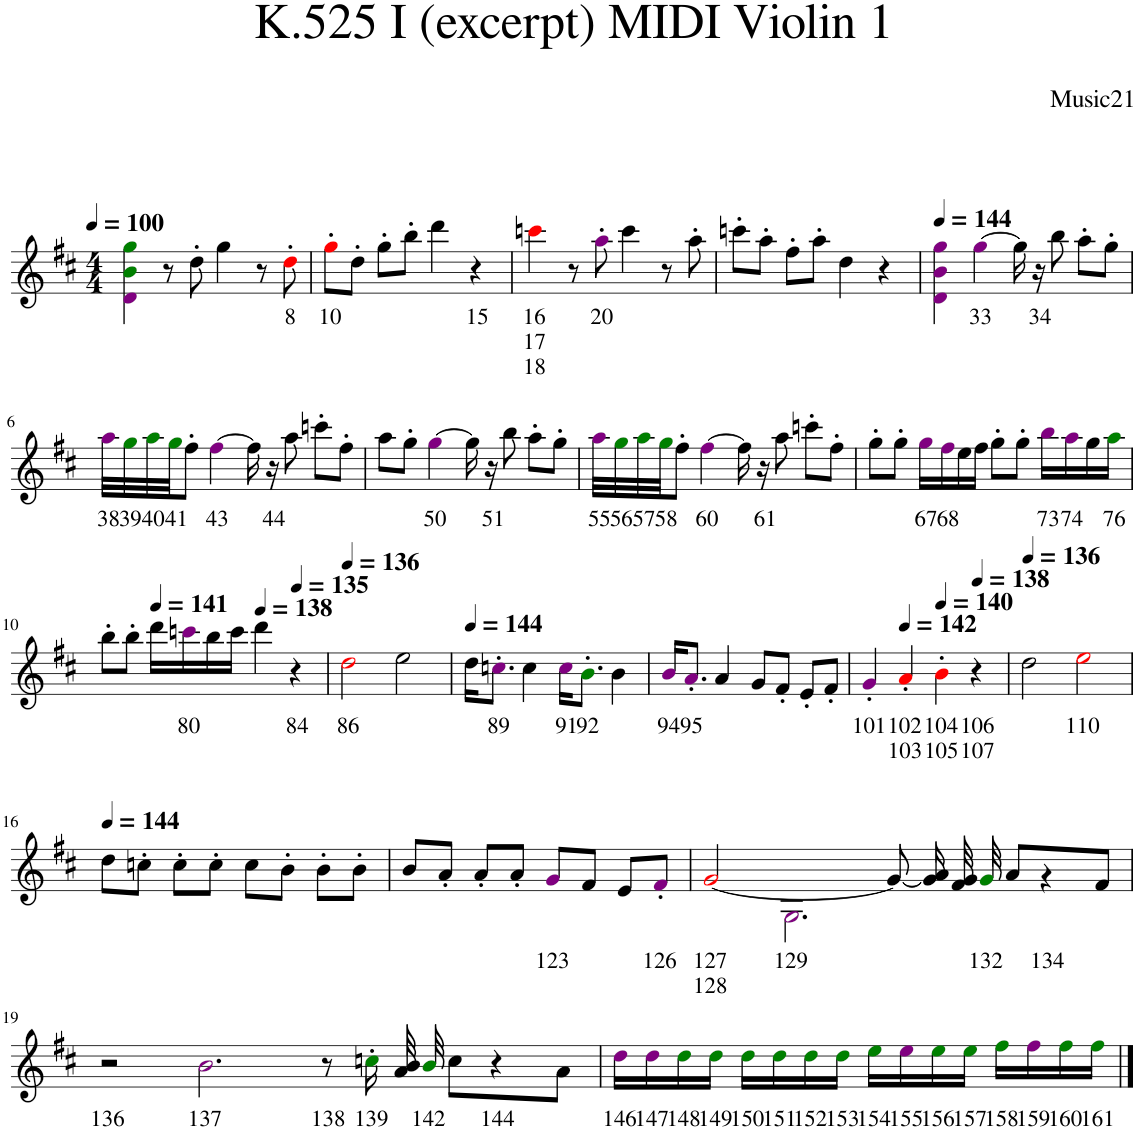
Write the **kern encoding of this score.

**kern	**text	**text	**text
*part1	*part1	*part1	*part1
*staff1	*staff1	*staff1	*staff1
*I"Violins, Viola	*	*	*
*clefG2	*	*	*
*k[f#c#]	*	*	*
*M4/4	*	*	*
*MM100	*	*	*
=1	=1	=1	=1
4di\ 4bj\ 4ggj\	.	.	.
8r	.	.	.
8dd'\	.	.	.
4gg\	.	.	.
8r	.	.	.
!	!LO:LY:b	!	!
8dd'Z\	8	.	.
=2	=2	=2	=2
!	!LO:LY:b	!	!
8gg'Z\L	10	.	.
8dd'\J	.	.	.
8gg'\L	.	.	.
8bb'\J	.	.	.
4ddd\	.	.	.
!	!LO:LY:b	!	!
4r	15	.	.
=3	=3	=3	=3
!	!LO:LY:b	!LO:LY:b	!LO:LY:b
4cccnZ\	16	17	18
8r	.	.	.
!	!LO:LY:b	!	!
8aa'i\	20	.	.
4ccc\	.	.	.
8r	.	.	.
8aa'\	.	.	.
=4	=4	=4	=4
8cccn'\L	.	.	.
8aa'\J	.	.	.
8ff#'\L	.	.	.
8aa'\J	.	.	.
4dd\	.	.	.
4r	.	.	.
=5	=5	=5	=5
*MM144	*	*	*
4di\ 4bi\ 4ggi\	.	.	.
!	!LO:LY:b	!	!
[4ggi\	33	.	.
16gg\]	.	.	.
!	!LO:LY:b	!	!
16r	34	.	.
8bb\	.	.	.
8aa'\L	.	.	.
8gg'\J	.	.	.
!!LO:LB:g=z
=6	=6	=6	=6
!	!LO:LY:b	!	!
32aai\LLL	38	.	.
!	!LO:LY:b	!	!
32ggj\	39	.	.
!	!LO:LY:b	!	!
32aaj\	40	.	.
!	!LO:LY:b	!	!
32ggj\JJ	41	.	.
8ff#'\J	.	.	.
!	!LO:LY:b	!	!
[4ff#i\	43	.	.
16ff#\]	.	.	.
!	!LO:LY:b	!	!
16r	44	.	.
8aa\	.	.	.
8cccn'\L	.	.	.
8ff#'\J	.	.	.
=7	=7	=7	=7
8aa\L	.	.	.
8gg'\J	.	.	.
!	!LO:LY:b	!	!
[4ggi\	50	.	.
16gg\]	.	.	.
!	!LO:LY:b	!	!
16r	51	.	.
8bb\	.	.	.
8aa'\L	.	.	.
8gg'\J	.	.	.
=8	=8	=8	=8
!	!LO:LY:b	!	!
32aai\LLL	55	.	.
!	!LO:LY:b	!	!
32ggj\	56	.	.
!	!LO:LY:b	!	!
32aaj\	57	.	.
!	!LO:LY:b	!	!
32ggj\JJ	58	.	.
8ff#'\J	.	.	.
!	!LO:LY:b	!	!
[4ff#i\	60	.	.
16ff#\]	.	.	.
!	!LO:LY:b	!	!
16r	61	.	.
8aa\	.	.	.
8cccn'\L	.	.	.
8ff#'\J	.	.	.
=9	=9	=9	=9
8gg'\L	.	.	.
8gg'\J	.	.	.
!	!LO:LY:b	!	!
16ggi\LL	67	.	.
!	!LO:LY:b	!	!
16ff#i\	68	.	.
16ee\	.	.	.
16ff#\JJ	.	.	.
8gg'\L	.	.	.
8gg'\J	.	.	.
!	!LO:LY:b	!	!
16bbi\LL	73	.	.
!	!LO:LY:b	!	!
16aai\	74	.	.
16gg\	.	.	.
!	!LO:LY:b	!	!
16aaj\JJ	76	.	.
!!LO:LB:g=z
=10	=10	=10	=10
8bb'\L	.	.	.
8bb'\J	.	.	.
*MM141	*	*	*
16ddd\LL	.	.	.
!	!LO:LY:b	!	!
16cccni\	80	.	.
16bb\	.	.	.
16ccc\JJ	.	.	.
*MM138	*	*	*
4ddd\	.	.	.
*MM135	*	*	*
!	!LO:LY:b	!	!
4r	84	.	.
=11	=11	=11	=11
*MM136	*	*	*
!	!LO:LY:b	!	!
2ddZ\	86	.	.
2ee\	.	.	.
=12	=12	=12	=12
*MM144	*	*	*
16dd\KL	.	.	.
!	!LO:LY:b	!	!
8.ccn'i\J	89	.	.
4cc\	.	.	.
!	!LO:LY:b	!	!
16cci\KL	91	.	.
!	!LO:LY:b	!	!
8.b'j\J	92	.	.
4b\	.	.	.
=13	=13	=13	=13
!	!LO:LY:b	!	!
16bi/KL	94	.	.
!	!LO:LY:b	!	!
8.a'i/J	95	.	.
4a/	.	.	.
8g/L	.	.	.
8f#'/J	.	.	.
8e'/L	.	.	.
8f#'/J	.	.	.
=14	=14	=14	=14
!	!LO:LY:b	!	!
4g'i/	101	.	.
*MM142	*	*	*
!	!LO:LY:b	!LO:LY:b	!
4a'Z/	102	103	.
*MM140	*	*	*
!	!LO:LY:b	!LO:LY:b	!
4b'Z\	104	105	.
*MM138	*	*	*
!	!LO:LY:b	!LO:LY:b	!
4r	106	107	.
=15	=15	=15	=15
*MM136	*	*	*
2dd\	.	.	.
!	!LO:LY:b	!	!
2eeZ\	110	.	.
!!LO:LB:g=z
=16	=16	=16	=16
*MM144	*	*	*
8dd\L	.	.	.
8ccn'\J	.	.	.
8cc'\L	.	.	.
8cc'\J	.	.	.
8cc\L	.	.	.
8b'\J	.	.	.
8b'\L	.	.	.
8b'\J	.	.	.
=17	=17	=17	=17
8b/L	.	.	.
8a'/J	.	.	.
8a'/L	.	.	.
8a'/J	.	.	.
!	!LO:LY:b	!	!
8gi/L	123	.	.
8f#/J	.	.	.
8e/L	.	.	.
!	!LO:LY:b	!	!
8f#'i/J	126	.	.
=18	=18	=18	=18
!	!LO:LY:b	!LO:LY:b	!
[2gZ/	127	128	.
!	!LO:LY:b	!	!
[2Gi\	129	.	.
4ryy	.	.	.
8g/_	.	.	.
16g/] 16a/	.	.	.
32f#/ 32g/	.	.	.
!	!LO:LY:b	!	!
32gj/	132	.	.
8a/	.	.	.
!	!LO:LY:b	!	!
4r	134	.	.
8f#/	.	.	.
!!LO:LB:g=z
=19	=19	=19	=19
!	!LO:LY:b	!	!
2r	136	.	.
4Gi\]	.	.	.
!	!LO:LY:b	!	!
[2bi\	137	.	.
!	!LO:LY:b	!	!
8r	138	.	.
!	!LO:LY:b	!	!
16ccn'j\	139	.	.
32a/ 32b/	.	.	.
!	!LO:LY:b	!	!
32bj/	142	.	.
8cc\	.	.	.
!	!LO:LY:b	!	!
4r	144	.	.
8a\	.	.	.
=20	=20	=20	=20
!	!LO:LY:b	!	!
16ddi\LL	146	.	.
4bi\]	.	.	.
!	!LO:LY:b	!	!
16ddi\	147	.	.
!	!LO:LY:b	!	!
16ddj\	148	.	.
!	!LO:LY:b	!	!
16ddj\JJ	149	.	.
!	!LO:LY:b	!	!
16ddj\LL	150	.	.
!	!LO:LY:b	!	!
16ddj\	151	.	.
!	!LO:LY:b	!	!
16ddj\	152	.	.
!	!LO:LY:b	!	!
16ddj\JJ	153	.	.
!	!LO:LY:b	!	!
16eej\LL	154	.	.
!	!LO:LY:b	!	!
16eei\	155	.	.
!	!LO:LY:b	!	!
16eej\	156	.	.
!	!LO:LY:b	!	!
16eej\JJ	157	.	.
!	!LO:LY:b	!	!
16ff#j\LL	158	.	.
!	!LO:LY:b	!	!
16ff#i\	159	.	.
!	!LO:LY:b	!	!
16ff#j\	160	.	.
!	!LO:LY:b	!	!
16ff#j\JJ	161	.	.
==	==	==	==
*-	*-	*-	*-
